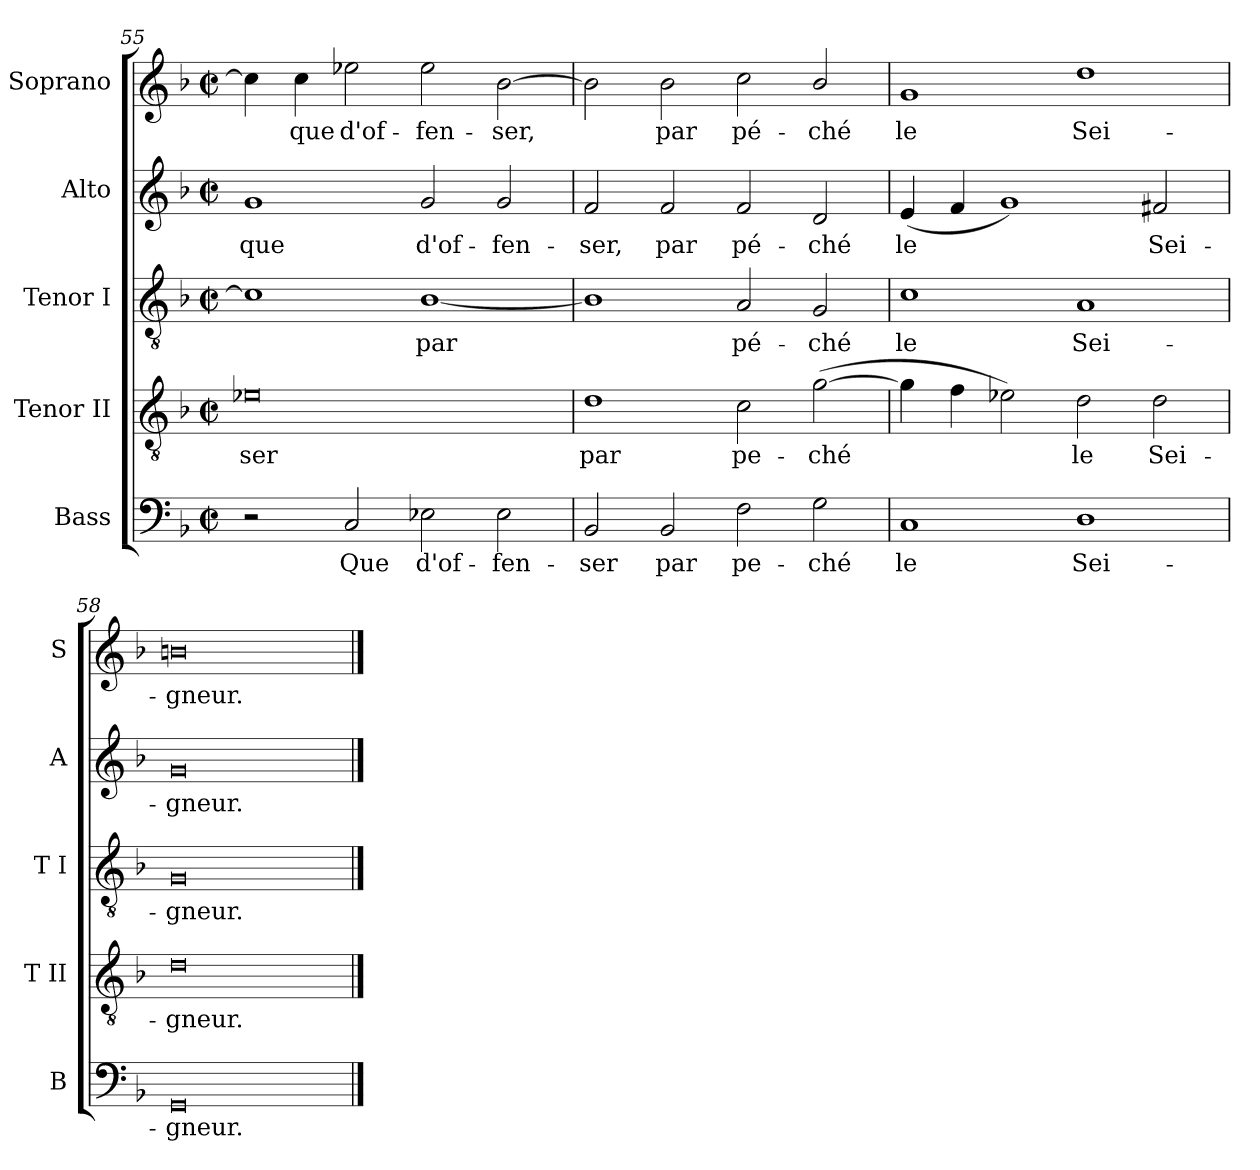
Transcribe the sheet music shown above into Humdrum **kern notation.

**kern	**text	**kern	**text	**kern	**text	**kern	**text	**kern	**text
*part5	*part5	*part4	*part4	*part3	*part3	*part2	*part2	*part1	*part1
*staff5	*staff5	*staff4	*staff4	*staff3	*staff3	*staff2	*staff2	*staff1	*staff1
*I"Bass	*	*I"Tenor II	*	*I"Tenor I	*	*I"Alto	*	*I"Soprano	*
*I'B	*	*I'T II	*	*I'T I	*	*I'A	*	*I'S	*
*clefF4	*	*clefGv2	*	*clefGv2	*	*clefG2	*	*clefG2	*
*k[b-]	*	*k[b-]	*	*k[b-]	*	*k[b-]	*	*k[b-]	*
*F:	*	*F:	*	*F:	*	*F:	*	*F:	*
*M4/2	*	*M4/2	*	*M4/2	*	*M4/2	*	*M4/2	*
*met(c|)	*	*met(c|)	*	*met(c|)	*	*met(c|)	*	*met(c|)	*
=55	=55	=55	=55	=55	=55	=55	=55	=55	=55
!	!	!	!LO:LY:b	!	!	!	!LO:LY:b	!	!
2r	.	0e-X	-ser	1c]	.	1g	que	4cc]	.
!	!	!	!	!	!	!	!	!	!LO:LY:b
.	.	.	.	.	.	.	.	4cc	que
!	!LO:LY:b	!	!	!	!	!	!	!	!LO:LY:b
2C	Que	.	.	.	.	.	.	2ee-X	d'of-
!	!LO:LY:b	!	!	!	!LO:LY:b	!	!LO:LY:b	!	!LO:LY:b
2E-X	d'of-	.	.	[1B-/	par	2g	d'of-	2ee-	-fen-
!	!LO:LY:b	!	!	!	!	!	!LO:LY:b	!	!LO:LY:b
2E-	-fen-	.	.	.	.	2g	-fen-	[2b-	-ser,
=56	=56	=56	=56	=56	=56	=56	=56	=56	=56
!	!LO:LY:b	!	!LO:LY:b	!	!	!	!LO:LY:b	!	!
2BB-	-ser	1d	par	1B-/]	.	2f	-ser,	2b-]	.
!	!LO:LY:b	!	!	!	!	!	!LO:LY:b	!	!LO:LY:b
2BB-	par	.	.	.	.	2f	par	2b-	par
!	!LO:LY:b	!	!LO:LY:b	!	!LO:LY:b	!	!LO:LY:b	!	!LO:LY:b
2F	pe-	2c	pe-	2A	pé-	2f	pé-	2cc	pé-
!	!LO:LY:b	!	!LO:LY:b	!	!LO:LY:b	!	!LO:LY:b	!	!LO:LY:b
2G	-ché	(>[2g	-ché	2G	-ché	2d	-ché	2b-/	-ché
=57	=57	=57	=57	=57	=57	=57	=57	=57	=57
!	!LO:LY:b	!	!	!	!LO:LY:b	!	!LO:LY:b	!	!LO:LY:b
1C	le	4g]	.	1c	le	(<4e	le	1g	le
.	.	4f	.	.	.	4f	.	.	.
.	.	2e-)	.	.	.	1g)	.	.	.
!	!LO:LY:b	!	!LO:LY:b	!	!LO:LY:b	!	!	!	!LO:LY:b
1D	Sei-	2d	le	1A	Sei-	.	.	1dd	Sei-
!	!	!	!LO:LY:b	!	!	!	!LO:LY:b	!	!
.	.	2d	Sei-	.	.	2f#X	Sei-	.	.
=58	=58	=58	=58	=58	=58	=58	=58	=58	=58
!	!LO:LY:b	!	!LO:LY:b	!	!LO:LY:b	!	!LO:LY:b	!	!LO:LY:b
0GG	-gneur.	0d	-gneur.	0G	-gneur.	0g	-gneur.	0bn	-gneur.
==	==	==	==	==	==	==	==	==	==
*-	*-	*-	*-	*-	*-	*-	*-	*-	*-
